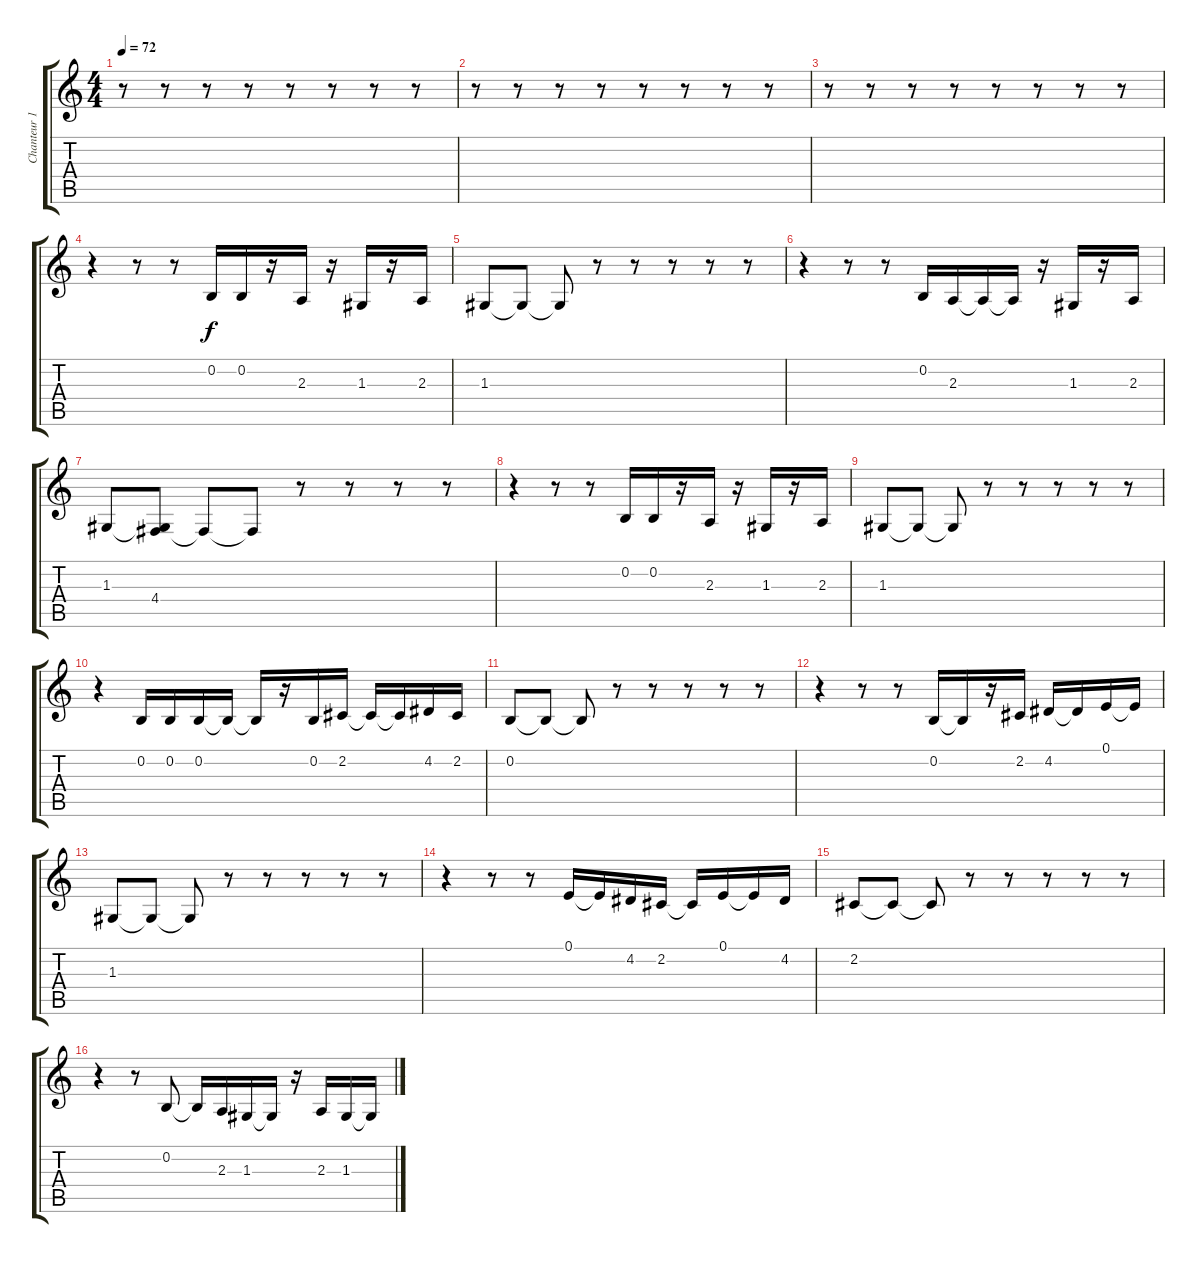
\track ("Chanteur 1" "Chanteur 1") {instrument lead8bassandlead}
\staff {score tabs}
\tuning (E4 B3 G3 D3 A2 E2) {hide}
\ts (4 4)
\tempo 72
\clef g2
\ks c
r.8{dy f instrument lead8bassandlead} r.8 r.8 r.8 r.8 r.8 r.8 r.8 |
r.8 r.8 r.8 r.8 r.8 r.8 r.8 r.8 |
r.8 r.8 r.8 r.8 r.8 r.8 r.8 r.8 |
r.4 r.8 r.8 0.2.16 0.2.16 r.16 2.3.16 r.16 1.3.16 r.16 2.3.16 |
1.3.8 1.3{t}.8 1.3{t}.8 r.8 r.8 r.8 r.8 r.8 |
r.4 r.8 r.8 0.2.16 2.3.16 2.3{t}.16 2.3{t}.16 r.16 1.3.16 r.16 2.3.16 |
1.3.8 (1.3{t} 4.4).8 4.4{t}.8 4.4{t}.8 r.8 r.8 r.8 r.8 |
r.4 r.8 r.8 0.2.16 0.2.16 r.16 2.3.16 r.16 1.3.16 r.16 2.3.16 |
1.3.8 1.3{t}.8 1.3{t}.8 r.8 r.8 r.8 r.8 r.8 |
r.4 0.2.16 0.2.16 0.2.16 0.2{t}.16 0.2{t}.16 r.16 0.2.16 2.2.16 2.2{t}.16 2.2{t}.16 4.2.16 2.2.16 |
0.2.8 0.2{t}.8 0.2{t}.8 r.8 r.8 r.8 r.8 r.8 |
r.4 r.8 r.8 0.2.16 0.2{t}.16 r.16 2.2.16 4.2.16 4.2{t}.16 0.1.16 0.1{t}.16 |
1.3.8 1.3{t}.8 1.3{t}.8 r.8 r.8 r.8 r.8 r.8 |
r.4 r.8 r.8 0.1.16 0.1{t}.16 4.2.16 2.2.16 2.2{t}.16 0.1.16 0.1{t}.16 4.2.16 |
2.2.8 2.2{t}.8 2.2{t}.8 r.8 r.8 r.8 r.8 r.8 |
r.4 r.8 0.2.8 0.2{t}.16 2.3.16 1.3.16 1.3{t}.16 r.16 2.3.16 1.3.16 1.3{t}.16
